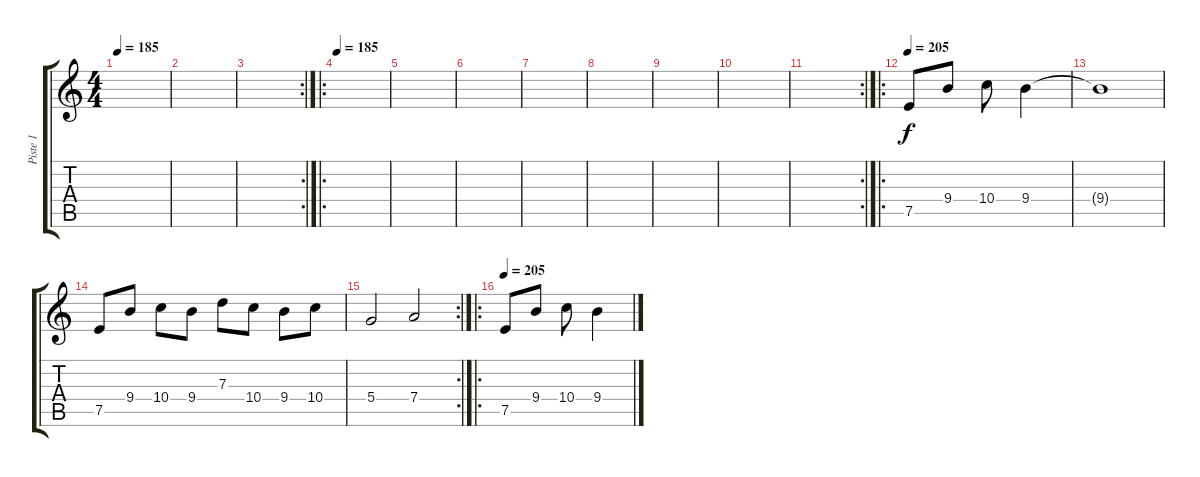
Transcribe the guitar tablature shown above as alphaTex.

\track ("Piste 1" "Piste 1") {instrument electricguitarclean}
\staff {score tabs}
\tuning (E4 B3 G3 D3 A2 E2) {hide}
\ts (4 4)
\tempo 185
\clef g2
\ks c
|
|
\rc 2
|
\ro
\tempo 185
|
|
|
|
|
|
|
\rc 2
|
\ro
\tempo 205
7.5.8{instrument distortionguitar} 9.4.8 10.4.8 9.4.4 |
9.4{t}.1 |
7.5.8 9.4.8 10.4.8 9.4.8 7.3.8 10.4.8 9.4.8 10.4.8 |
\rc 2
5.4.2 7.4.2 |
\ro
\tempo 205
7.5.8{instrument distortionguitar} 9.4.8 10.4.8 9.4.4
